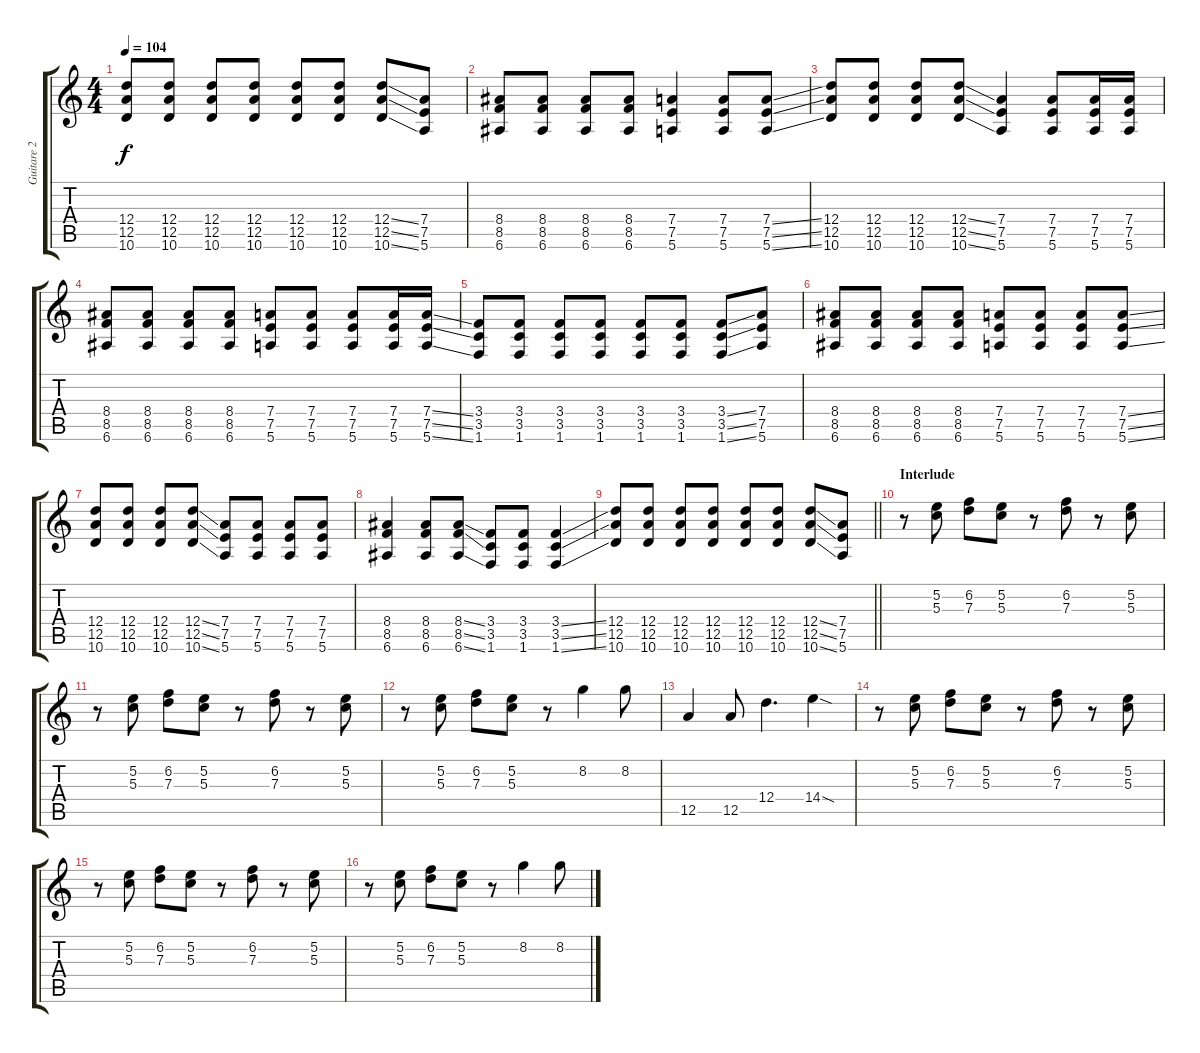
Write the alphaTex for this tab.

\track ("Guitare 2" "Guitare 2") {instrument distortionguitar}
\staff {score tabs}
\tuning (E4 B3 G3 D3 A2 E2) {hide}
\ts (4 4)
\tempo 104
\clef g2
\ks c
(12.4 12.5 10.6).8{dy f} (12.4 12.5 10.6).8 (12.4 12.5 10.6).8 (12.4 12.5 10.6).8 (12.4 12.5 10.6).8 (12.4 12.5 10.6).8 (12.4{ss} 12.5{ss} 10.6{ss}).8 (7.4 7.5 5.6).8 |
(8.4 8.5 6.6).8 (8.4 8.5 6.6).8 (8.4 8.5 6.6).8 (8.4 8.5 6.6).8 (7.4 7.5 5.6).4 (7.4 7.5 5.6).8 (7.4{ss} 7.5{ss} 5.6{ss}).8 |
(12.4 12.5 10.6).8 (12.4 12.5 10.6).8 (12.4 12.5 10.6).8 (12.4{ss} 12.5{ss} 10.6{ss}).8 (7.4 7.5 5.6).4 (7.4 7.5 5.6).8 (7.4 7.5 5.6).16 (7.4 7.5 5.6).16 |
(8.4 8.5 6.6).8 (8.4 8.5 6.6).8 (8.4 8.5 6.6).8 (8.4 8.5 6.6).8 (7.4 7.5 5.6).8 (7.4 7.5 5.6).8 (7.4 7.5 5.6).8 (7.4 7.5 5.6).16 (7.4{ss} 7.5{ss} 5.6{ss}).16 |
(3.4 3.5 1.6).8 (3.4 3.5 1.6).8 (3.4 3.5 1.6).8 (3.4 3.5 1.6).8 (3.4 3.5 1.6).8 (3.4 3.5 1.6).8 (3.4{ss} 3.5{ss} 1.6{ss}).8 (7.4 7.5 5.6).8 |
(8.4 8.5 6.6).8 (8.4 8.5 6.6).8 (8.4 8.5 6.6).8 (8.4 8.5 6.6).8 (7.4 7.5 5.6).8 (7.4 7.5 5.6).8 (7.4 7.5 5.6).8 (7.4{ss} 7.5{ss} 5.6{ss}).8 |
(12.4 12.5 10.6).8 (12.4 12.5 10.6).8 (12.4 12.5 10.6).8 (12.4{ss} 12.5{ss} 10.6{ss}).8 (7.4 7.5 5.6).8 (7.4 7.5 5.6).8 (7.4 7.5 5.6).8 (7.4 7.5 5.6).8 |
(8.4 8.5 6.6).4 (8.4 8.5 6.6).8 (8.4{ss} 8.5{ss} 6.6{ss}).8 (3.4 3.5 1.6).8 (3.4 3.5 1.6).8 (3.4{ss} 3.5{ss} 1.6{ss}).4 |
\barLineRight lightlight
(12.4 12.5 10.6).8 (12.4 12.5 10.6).8 (12.4 12.5 10.6).8 (12.4 12.5 10.6).8 (12.4 12.5 10.6).8 (12.4 12.5 10.6).8 (12.4{ss} 12.5{ss} 10.6{ss}).8 (7.4 7.5 5.6).8 |
\section ("" "Interlude")
r.8 (5.2 5.3).8 (6.2 7.3).8 (5.2 5.3).8 r.8 (6.2 7.3).8 r.8 (5.2 5.3).8 |
r.8 (5.2 5.3).8 (6.2 7.3).8 (5.2 5.3).8 r.8 (6.2 7.3).8 r.8 (5.2 5.3).8 |
r.8 (5.2 5.3).8 (6.2 7.3).8 (5.2 5.3).8 r.8 8.2.4 8.2.8 |
12.5.4 12.5.8 12.4.4{d} 14.4{sod}.4 |
r.8 (5.2 5.3).8 (6.2 7.3).8 (5.2 5.3).8 r.8 (6.2 7.3).8 r.8 (5.2 5.3).8 |
r.8 (5.2 5.3).8 (6.2 7.3).8 (5.2 5.3).8 r.8 (6.2 7.3).8 r.8 (5.2 5.3).8 |
r.8 (5.2 5.3).8 (6.2 7.3).8 (5.2 5.3).8 r.8 8.2.4 8.2.8
